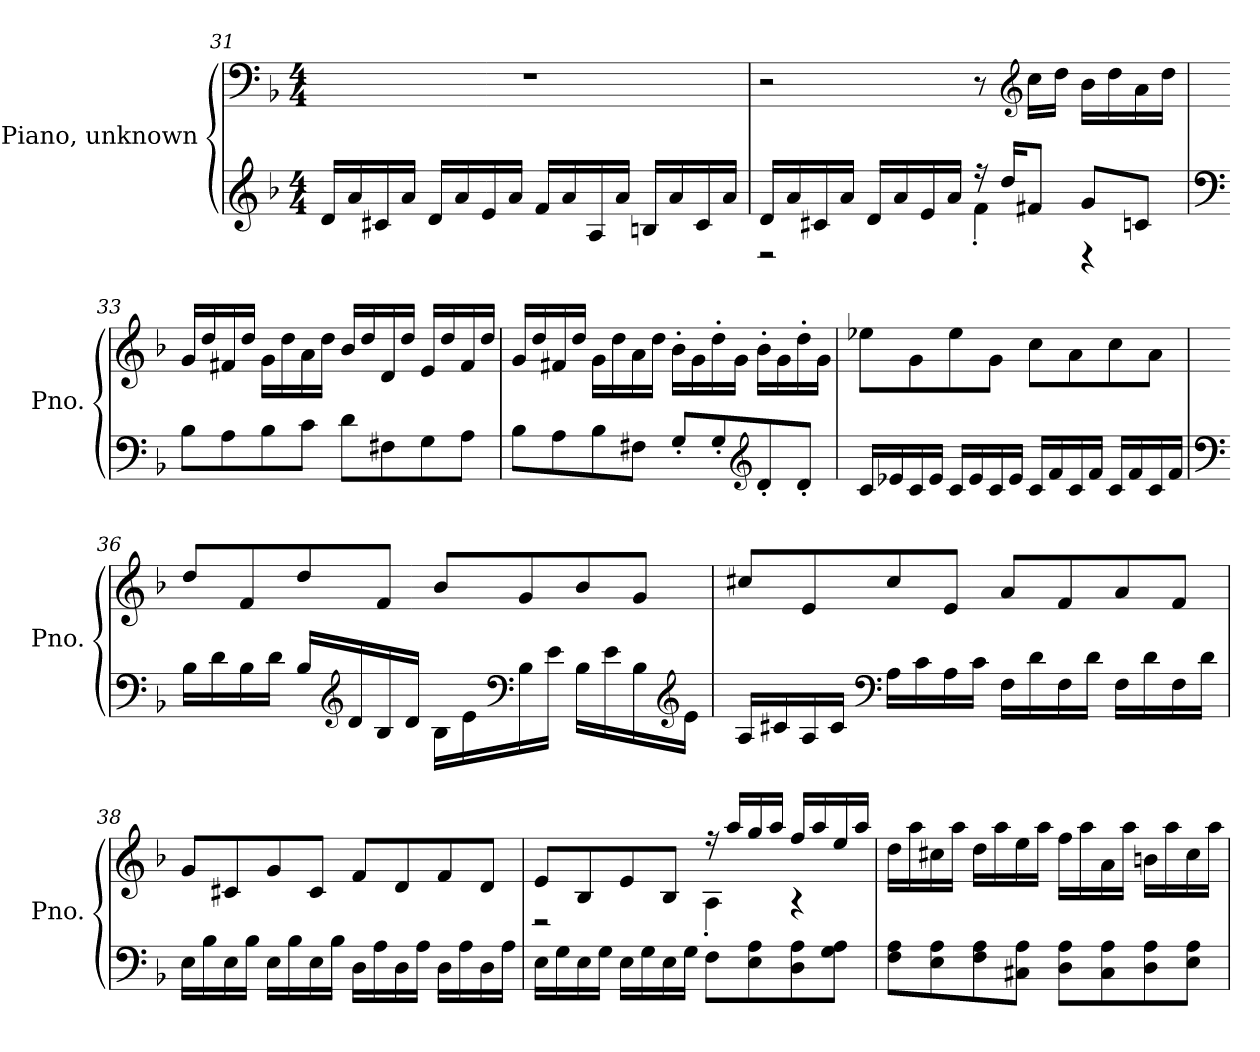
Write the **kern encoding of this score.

**kern	**kern
*part1	*part1
*staff2	*staff1
*I"Piano, unknown	*
*I'Pno.	*
!!LO:LB:g=z
*clefG2	*clefF4
*k[b-]	*k[b-]
*M4/4	*M4/4
=31	=31
16d/LL	1r
16a/	.
16c#X/	.
16a/JJ	.
16d/LL	.
16a/	.
16e/	.
16a/JJ	.
16f/LL	.
16a/	.
16A/	.
16a/JJ	.
16Bn/LL	.
16a/	.
16c#/	.
16a/JJ	.
=32	=32
*^	*
16d/LL	2r	2r
16a/	.	.
16c#X/	.	.
16a/JJ	.	.
16d/LL	.	.
16a/	.	.
16e/	.	.
16a/JJ	.	.
16r	4f'\	8r
16dd/KL	.	.
*	*	*clefG2
8f#X/J	.	16cc\LL
.	.	16dd\JJ
8g/L	4r	16b-\LL
.	.	16dd\
8cn/J	.	16a\
.	.	16dd\JJ
*v	*v	*
!!LO:LB:g=z
=33	=33
*clefF4	*
8B-\L	16g/LL
.	16dd/
8A\	16f#X/
.	16dd/JJ
8B-\	16g\LL
.	16dd\
8c\J	16a\
.	16dd\JJ
8d\L	16b-/LL
.	16dd/
8F#X\	16d/
.	16dd/JJ
8G\	16e/LL
.	16dd/
8A\J	16f#/
.	16dd/JJ
=34	=34
8B-\L	16g/LL
.	16dd/
8A\	16f#X/
.	16dd/JJ
8B-\	16g\LL
.	16dd\
8F#X\J	16a\
.	16dd\JJ
8G'/L	16b-'\LL
.	16g\
8G'/	16dd'\
.	16g\JJ
*clefG2	*
8d'/	16b-'\LL
.	16g\
8d'/J	16dd'\
.	16g\JJ
!!LO:LB:g=z
=35	=35
16c/LL	8ee-X\L
16e-X/	.
16c/	8g\
16e-/JJ	.
16c/LL	8ee-\
16e-/	.
16c/	8g\J
16e-/JJ	.
16c/LL	8cc\L
16f/	.
16c/	8a\
16f/JJ	.
16c/LL	8cc\
16f/	.
16c/	8a\J
16f/JJ	.
=36	=36
*clefF4	*
16B-\LL	8dd/L
16d\	.
16B-\	8f/
16d\JJ	.
16B-/LL	8dd/
*clefG2	*
16d/	.
16B-/	8f/J
16d/JJ	.
16B-\LL	8b-/L
16e\	.
*clefF4	*
16B-\	8g/
16e\JJ	.
16B-\LL	8b-/
16e\	.
16B-\	8g/J
*clefG2	*
16e\JJ	.
!!LO:LB:g=z
=37	=37
16A/LL	8cc#X/L
16c#X/	.
16A/	8e/
16c#/JJ	.
*clefF4	*
16A\LL	8cc#/
16c#\	.
16A\	8e/J
16c#\JJ	.
16F\LL	8a/L
16d\	.
16F\	8f/
16d\JJ	.
16F\LL	8a/
16d\	.
16F\	8f/J
16d\JJ	.
=38	=38
16E\LL	8g/L
16B-\	.
16E\	8c#X/
16B-\JJ	.
16E\LL	8g/
16B-\	.
16E\	8c#/J
16B-\JJ	.
16D\LL	8f/L
16A\	.
16D\	8d/
16A\JJ	.
16D\LL	8f/
16A\	.
16D\	8d/J
16A\JJ	.
!!LO:PB:g=z
=39	=39
*	*^
16E\LL	8e/L	2r
16G\	.	.
16E\	8B-/	.
16G\JJ	.	.
16E\LL	8e/	.
16G\	.	.
16E\	8B-/J	.
16G\JJ	.	.
8F\L	16r	4A'\
.	16aa/LL	.
8E\ 8A\	16gg/	.
.	16aa/JJ	.
8D\ 8A\	16ff/LL	4r
.	16aa/	.
8G\ 8A\J	16ee/	.
.	16aa/JJ	.
*	*v	*v
=40	=40
8F\ 8A\L	16dd\LL
.	16aa\
8E\ 8A\	16cc#X\
.	16aa\JJ
8F\ 8A\	16dd\LL
.	16aa\
8C#X\ 8A\J	16ee\
.	16aa\JJ
8D\ 8A\L	16ff\LL
.	16aa\
8C#\ 8A\	16a\
.	16aa\JJ
8D\ 8A\	16bn\LL
.	16aa\
8E\ 8A\J	16cc#\
.	16aa\JJ
=	=
*-	*-
